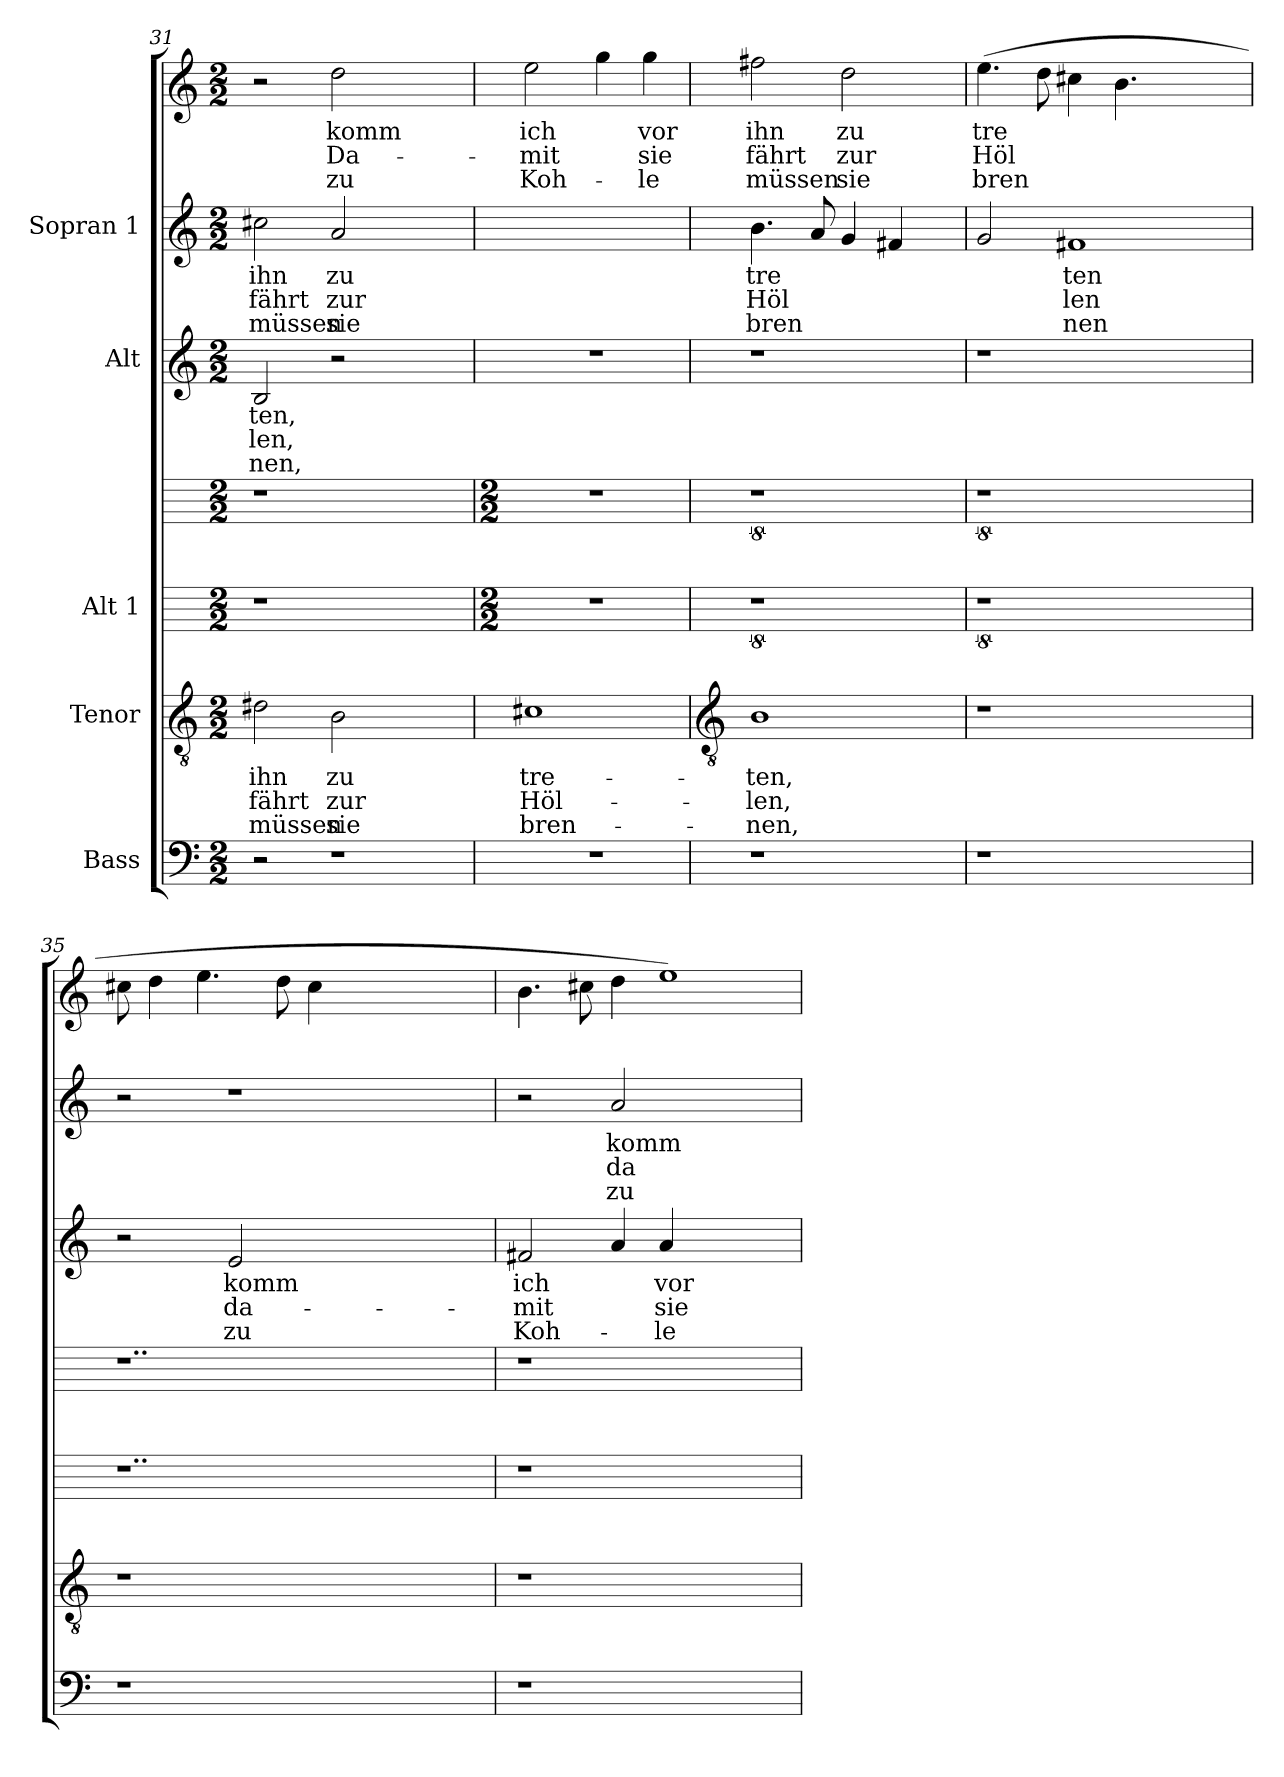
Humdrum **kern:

**kern	**kern	**text	**text	**text	**kern	**kern	**kern	**text	**text	**text	**kern	**text	**text	**text	**kern	**text	**text	**text
*part5	*part4	*part4	*part4	*part4	*part3	*part3	*part2	*part2	*part2	*part2	*part1	*part1	*part1	*part1	*part1	*part1	*part1	*part1
*staff7	*staff6	*staff6	*staff6	*staff6	*staff5	*staff4	*staff3	*staff3	*staff3	*staff3	*staff2	*staff2	*staff2	*staff2	*staff1	*staff1	*staff1	*staff1
*I"Bass	*I"Tenor	*	*	*	*I"Alt 1	*	*I"Alt	*	*	*	*I"Sopran 1	*	*	*	*	*	*	*
*clefF4	*clefGv2	*	*	*	*	*	*clefG2	*	*	*	*clefG2	*	*	*	*clefG2	*	*	*
*k[]	*k[]	*	*	*	*	*	*k[]	*	*	*	*k[]	*	*	*	*k[]	*	*	*
*C:	*C:	*	*	*	*	*	*C:	*	*	*	*C:	*	*	*	*C:	*	*	*
*M2/2	*M2/2	*	*	*	*M2/2	*M2/2	*M2/2	*	*	*	*M2/2	*	*	*	*M2/2	*	*	*
=31A	=31A	=31A	=31A	=31A	=31A	=31A	=31A	=31A	=31A	=31A	=31A	=31A	=31A	=31A	=31A	=31A	=31A	=31A
8qqGGyy	.	.	.	.	.	.	.	.	.	.	.	.	.	.	.	.	.	.
!	!	!LO:LY:b	!LO:LY:b	!LO:LY:b	!	!	!	!LO:LY:b	!LO:LY:b	!LO:LY:b	!	!LO:LY:b	!LO:LY:b	!LO:LY:b	!	!	!	!
2r	2d#X	ihn	fährt	müssen	1r	1r	2B	ten,	len,	nen,	2cc#X	ihn	fährt	müssen	2r	.	.	.
!	!	!LO:LY:b	!LO:LY:b	!LO:LY:b	!	!	!	!	!	!	!	!LO:LY:b	!LO:LY:b	!LO:LY:b	!	!LO:LY:b	!LO:LY:b	!LO:LY:b
1r	2B	zu	zur	sie	.	.	2r	.	.	.	2a	zu	zur	sie	2dd	komm	Da-	-zu
.	2ryy	.	.	.	2ryy	2ryy	2ryy	.	.	.	2ryy	.	.	.	2ryy	.	.	.
!!LO:LB:g=z
=32A	=32A	=32A	=32A	=32A	=32A	=32A	=32A	=32A	=32A	=32A	=32A	=32A	=32A	=32A	=32A	=32A	=32A	=32A
*	*	*	*	*	*M2/2	*M2/2	*	*	*	*	*	*	*	*	*	*	*	*
!	!	!LO:LY:b	!LO:LY:b	!LO:LY:b	!	!	!	!	!	!	!	!	!	!	!	!LO:LY:b	!LO:LY:b	!LO:LY:b
1r	1c#X	tre-	-Höl-	-bren-	1r	1r	1r	.	.	.	1ryy	.	.	.	2ee	ich	mit	Koh-
.	.	.	.	.	.	.	.	.	.	.	.	.	.	.	4gg	.	.	.
!	!	!	!	!	!	!	!	!	!	!	!	!	!	!	!	!LO:LY:b	!LO:LY:b	!LO:LY:b
.	.	.	.	.	.	.	.	.	.	.	.	.	.	.	4gg	-vor	sie	le
!!LO:LB:g=z
=33	=33	=33	=33	=33	=33	=33	=33	=33	=33	=33	=33	=33	=33	=33	=33	=33	=33	=33
*	*clefGv2	*	*	*	*	*	*	*	*	*	*	*	*	*	*	*	*	*
!	!	!LO:LY:b	!LO:LY:b	!LO:LY:b	!	!	!	!	!	!	!	!LO:LY:b	!LO:LY:b	!LO:LY:b	!	!LO:LY:b	!LO:LY:b	!LO:LY:b
1r	1B	-ten,	len,	nen,	8%9r	8%9r	1r	.	.	.	4.b	tre	Höl	bren	2ff#X	ihn	fährt	müssen
.	.	.	.	.	.	.	.	.	.	.	8a	.	.	.	.	.	.	.
!	!	!	!	!	!	!	!	!	!	!	!	!	!	!	!	!LO:LY:b	!LO:LY:b	!LO:LY:b
.	.	.	.	.	.	.	.	.	.	.	4g	.	.	.	2dd	zu	zur	sie
.	.	.	.	.	.	.	.	.	.	.	4f#X	.	.	.	.	.	.	.
8ryy	8ryy	.	.	.	.	.	8ryy	.	.	.	8ryy	.	.	.	8ryy	.	.	.
=34	=34	=34	=34	=34	=34	=34	=34	=34	=34	=34	=34	=34	=34	=34	=34	=34	=34	=34
!	!	!	!	!	!	!	!	!	!	!	!	!	!	!	!	!LO:LY:b	!LO:LY:b	!LO:LY:b
1r	1r	.	.	.	8%9r	8%9r	1r	.	.	.	2g	.	.	.	(>4.ee	tre	Höl	bren
.	.	.	.	.	.	.	.	.	.	.	.	.	.	.	8dd	.	.	.
!	!	!	!	!	!	!	!	!	!	!	!	!LO:LY:b	!LO:LY:b	!LO:LY:b	!	!	!	!
.	.	.	.	.	.	.	.	.	.	.	1f#X	ten	len	nen	4cc#X	.	.	.
.	.	.	.	.	.	.	.	.	.	.	.	.	.	.	4.b	.	.	.
2ryy	2ryy	.	.	.	.	.	2ryy	.	.	.	.	.	.	.	.	.	.	.
.	.	.	.	.	4.ryy	4.ryy	.	.	.	.	.	.	.	.	4.ryy	.	.	.
=35	=35	=35	=35	=35	=35	=35	=35	=35	=35	=35	=35	=35	=35	=35	=35	=35	=35	=35
1r	1r	.	.	.	1..r	1..r	2r	.	.	.	2r	.	.	.	8cc#X	.	.	.
.	.	.	.	.	.	.	.	.	.	.	.	.	.	.	4dd	.	.	.
.	.	.	.	.	.	.	.	.	.	.	.	.	.	.	4.ee	.	.	.
!	!	!	!	!	!	!	!	!LO:LY:b	!LO:LY:b	!LO:LY:b	!	!	!	!	!	!	!	!
.	.	.	.	.	.	.	2e	komm	da-	-zu	1r	.	.	.	.	.	.	.
.	.	.	.	.	.	.	.	.	.	.	.	.	.	.	8dd	.	.	.
.	.	.	.	.	.	.	.	.	.	.	.	.	.	.	4cc#	.	.	.
2.ryy	2.ryy	.	.	.	.	.	2.ryy	.	.	.	.	.	.	.	.	.	.	.
.	.	.	.	.	.	.	.	.	.	.	.	.	.	.	2ryy	.	.	.
.	.	.	.	.	.	.	.	.	.	.	4ryy	.	.	.	.	.	.	.
.	.	.	.	.	.	.	.	.	.	.	.	.	.	.	8ryy	.	.	.
=36	=36	=36	=36	=36	=36	=36	=36	=36	=36	=36	=36	=36	=36	=36	=36	=36	=36	=36
!	!	!	!	!	!	!	!	!LO:LY:b	!LO:LY:b	!LO:LY:b	!	!	!	!	!	!	!	!
1r	1r	.	.	.	1r	1r	2f#X	ich	mit	Koh-	2r	.	.	.	4.b	.	.	.
.	.	.	.	.	.	.	.	.	.	.	.	.	.	.	8cc#X	.	.	.
!	!	!	!	!	!	!	!	!	!	!	!	!LO:LY:b	!LO:LY:b	!LO:LY:b	!	!	!	!
.	.	.	.	.	.	.	4a	.	.	.	2a	komm	da-	-zu	4dd	.	.	.
!	!	!	!	!	!	!	!	!LO:LY:b	!LO:LY:b	!LO:LY:b	!	!	!	!	!	!	!	!
.	.	.	.	.	.	.	4a	-vor	sie	le	.	.	.	.	1ee)	.	.	.
2.ryy	2.ryy	.	.	.	2.ryy	2.ryy	2.ryy	.	.	.	2.ryy	.	.	.	.	.	.	.
=	=	=	=	=	=	=	=	=	=	=	=	=	=	=	=	=	=	=
*-	*-	*-	*-	*-	*-	*-	*-	*-	*-	*-	*-	*-	*-	*-	*-	*-	*-	*-
